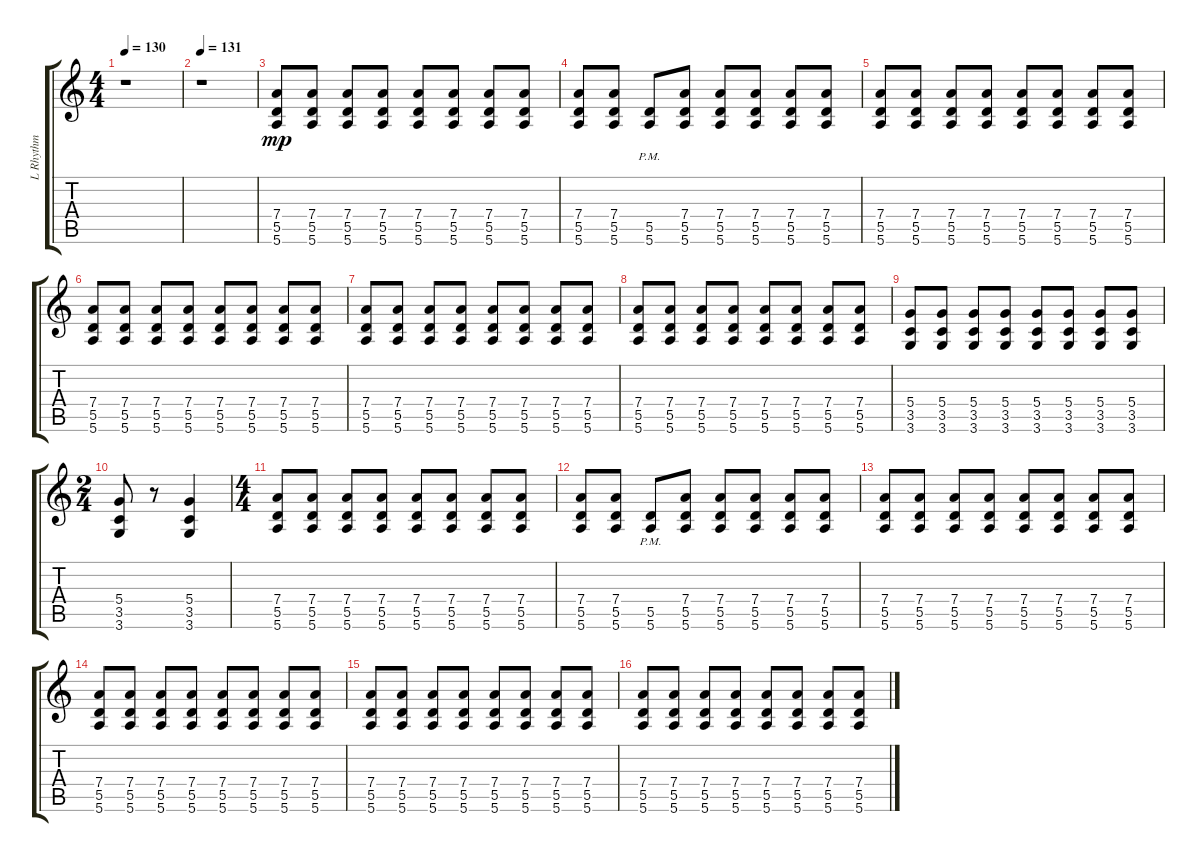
\track ("L Rhythm" "L Rhythm") {instrument distortionguitar}
\staff {score tabs}
\tuning (E4 B3 G3 D3 A2 E2) {hide}
\ts (4 4)
\tempo 130
\clef g2
\ks c
r.1{dy f} |
\tempo 131
r.1 |
(7.4 5.5 5.6).8{dy mp} (7.4 5.5 5.6).8 (7.4 5.5 5.6).8 (7.4 5.5 5.6).8 (7.4 5.5 5.6).8 (7.4 5.5 5.6).8 (7.4 5.5 5.6).8 (7.4 5.5 5.6).8 |
(7.4 5.5 5.6).8 (7.4 5.5 5.6).8 (5.5{pm} 5.6{pm}).8 (7.4 5.5 5.6).8 (7.4 5.5 5.6).8 (7.4 5.5 5.6).8 (7.4 5.5 5.6).8 (7.4 5.5 5.6).8 |
(7.4 5.5 5.6).8 (7.4 5.5 5.6).8 (7.4 5.5 5.6).8 (7.4 5.5 5.6).8 (7.4 5.5 5.6).8 (7.4 5.5 5.6).8 (7.4 5.5 5.6).8 (7.4 5.5 5.6).8 |
(7.4 5.5 5.6).8 (7.4 5.5 5.6).8 (7.4 5.5 5.6).8 (7.4 5.5 5.6).8 (7.4 5.5 5.6).8 (7.4 5.5 5.6).8 (7.4 5.5 5.6).8 (7.4 5.5 5.6).8 |
(7.4 5.5 5.6).8 (7.4 5.5 5.6).8 (7.4 5.5 5.6).8 (7.4 5.5 5.6).8 (7.4 5.5 5.6).8 (7.4 5.5 5.6).8 (7.4 5.5 5.6).8 (7.4 5.5 5.6).8 |
(7.4 5.5 5.6).8 (7.4 5.5 5.6).8 (7.4 5.5 5.6).8 (7.4 5.5 5.6).8 (7.4 5.5 5.6).8 (7.4 5.5 5.6).8 (7.4 5.5 5.6).8 (7.4 5.5 5.6).8 |
(5.4 3.5 3.6).8 (5.4 3.5 3.6).8 (5.4 3.5 3.6).8 (5.4 3.5 3.6).8 (5.4 3.5 3.6).8 (5.4 3.5 3.6).8 (5.4 3.5 3.6).8 (5.4 3.5 3.6).8 |
\ts (2 4)
(5.4 3.5 3.6).8 r.8 (5.4 3.5 3.6).4 |
\ts (4 4)
(7.4 5.5 5.6).8 (7.4 5.5 5.6).8 (7.4 5.5 5.6).8 (7.4 5.5 5.6).8 (7.4 5.5 5.6).8 (7.4 5.5 5.6).8 (7.4 5.5 5.6).8 (7.4 5.5 5.6).8 |
(7.4 5.5 5.6).8 (7.4 5.5 5.6).8 (5.5{pm} 5.6{pm}).8 (7.4 5.5 5.6).8 (7.4 5.5 5.6).8 (7.4 5.5 5.6).8 (7.4 5.5 5.6).8 (7.4 5.5 5.6).8 |
(7.4 5.5 5.6).8 (7.4 5.5 5.6).8 (7.4 5.5 5.6).8 (7.4 5.5 5.6).8 (7.4 5.5 5.6).8 (7.4 5.5 5.6).8 (7.4 5.5 5.6).8 (7.4 5.5 5.6).8 |
(7.4 5.5 5.6).8 (7.4 5.5 5.6).8 (7.4 5.5 5.6).8 (7.4 5.5 5.6).8 (7.4 5.5 5.6).8 (7.4 5.5 5.6).8 (7.4 5.5 5.6).8 (7.4 5.5 5.6).8 |
(7.4 5.5 5.6).8 (7.4 5.5 5.6).8 (7.4 5.5 5.6).8 (7.4 5.5 5.6).8 (7.4 5.5 5.6).8 (7.4 5.5 5.6).8 (7.4 5.5 5.6).8 (7.4 5.5 5.6).8 |
(7.4 5.5 5.6).8 (7.4 5.5 5.6).8 (7.4 5.5 5.6).8 (7.4 5.5 5.6).8 (7.4 5.5 5.6).8 (7.4 5.5 5.6).8 (7.4 5.5 5.6).8 (7.4 5.5 5.6).8
